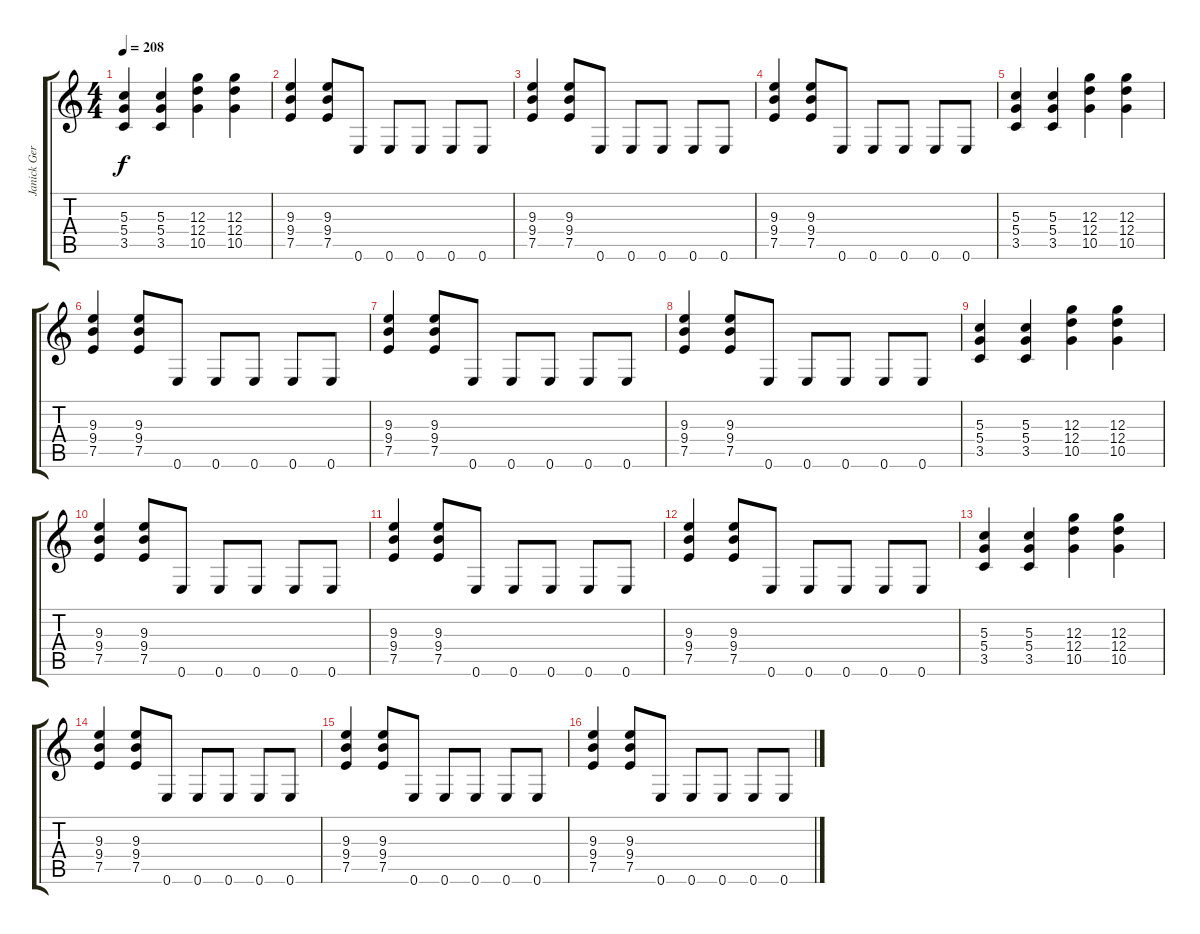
\track ("Janick Gers" "Janick Ger") {instrument distortionguitar}
\staff {score tabs}
\tuning (E4 B3 G3 D3 A2 E2) {hide}
\ts (4 4)
\tempo 208
\clef g2
\ks c
(5.3 5.4 3.5).4{dy f} (5.3 5.4 3.5).4 (12.3 12.4 10.5).4 (12.3 12.4 10.5).4 |
(9.3 9.4 7.5).4 (9.3 9.4 7.5).8 0.6.8 0.6.8 0.6.8 0.6.8 0.6.8 |
(9.3 9.4 7.5).4 (9.3 9.4 7.5).8 0.6.8 0.6.8 0.6.8 0.6.8 0.6.8 |
(9.3 9.4 7.5).4 (9.3 9.4 7.5).8 0.6.8 0.6.8 0.6.8 0.6.8 0.6.8 |
(5.3 5.4 3.5).4 (5.3 5.4 3.5).4 (12.3 12.4 10.5).4 (12.3 12.4 10.5).4 |
(9.3 9.4 7.5).4 (9.3 9.4 7.5).8 0.6.8 0.6.8 0.6.8 0.6.8 0.6.8 |
(9.3 9.4 7.5).4 (9.3 9.4 7.5).8 0.6.8 0.6.8 0.6.8 0.6.8 0.6.8 |
(9.3 9.4 7.5).4 (9.3 9.4 7.5).8 0.6.8 0.6.8 0.6.8 0.6.8 0.6.8 |
(5.3 5.4 3.5).4 (5.3 5.4 3.5).4 (12.3 12.4 10.5).4 (12.3 12.4 10.5).4 |
(9.3 9.4 7.5).4 (9.3 9.4 7.5).8 0.6.8 0.6.8 0.6.8 0.6.8 0.6.8 |
(9.3 9.4 7.5).4 (9.3 9.4 7.5).8 0.6.8 0.6.8 0.6.8 0.6.8 0.6.8 |
(9.3 9.4 7.5).4 (9.3 9.4 7.5).8 0.6.8 0.6.8 0.6.8 0.6.8 0.6.8 |
(5.3 5.4 3.5).4 (5.3 5.4 3.5).4 (12.3 12.4 10.5).4 (12.3 12.4 10.5).4 |
(9.3 9.4 7.5).4 (9.3 9.4 7.5).8 0.6.8 0.6.8 0.6.8 0.6.8 0.6.8 |
(9.3 9.4 7.5).4 (9.3 9.4 7.5).8 0.6.8 0.6.8 0.6.8 0.6.8 0.6.8 |
(9.3 9.4 7.5).4 (9.3 9.4 7.5).8 0.6.8 0.6.8 0.6.8 0.6.8 0.6.8
